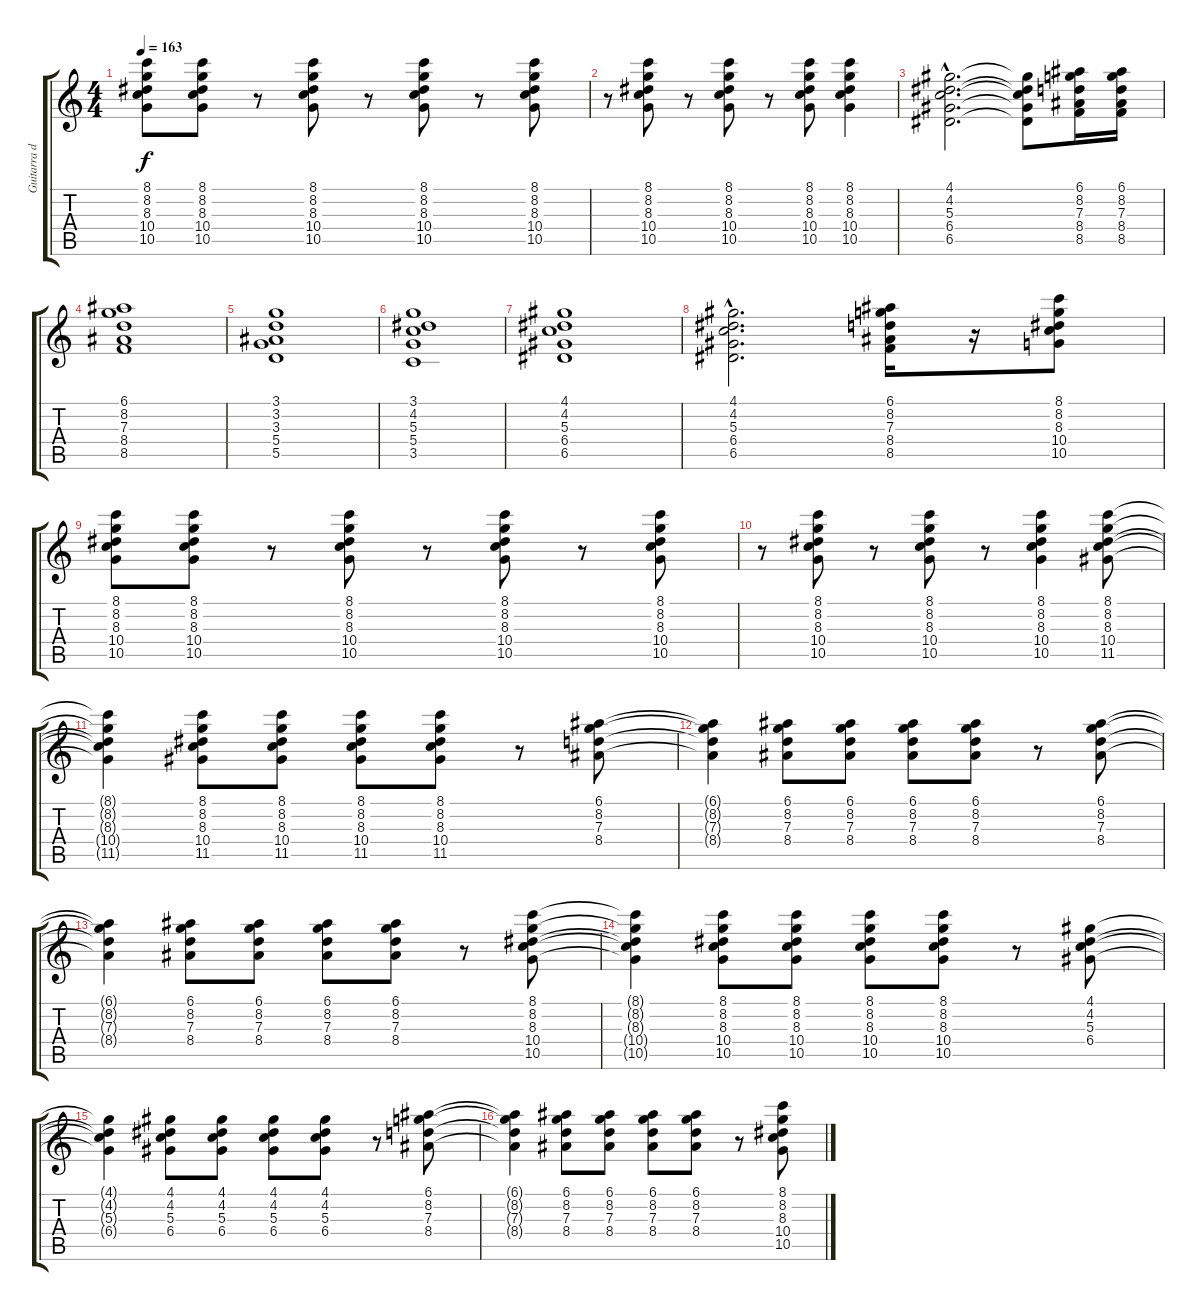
\track ("Guitarra de Apoyo" "Guitarra d") {instrument distortionguitar}
\staff {score tabs}
\tuning (E4 B3 G3 D3 A2 E2) {hide}
\ts (4 4)
\tempo 163
\clef g2
\ks c
(8.1{t} 8.2{t} 8.3{t} 10.4{t} 10.5{t}).8{dy f} (8.1 8.2 8.3 10.4 10.5).8 r.8 (8.1 8.2 8.3 10.4 10.5).8 r.8 (8.1 8.2 8.3 10.4 10.5).8 r.8 (8.1 8.2 8.3 10.4 10.5).8 |
r.8 (8.1 8.2 8.3 10.4 10.5).8 r.8 (8.1 8.2 8.3 10.4 10.5).8 r.8 (8.1 8.2 8.3 10.4 10.5).8 (8.1 8.2 8.3 10.4 10.5).4 |
(4.1{hac} 4.2{hac} 5.3{hac} 6.4{hac} 6.5{hac}).2{d} (4.1{t} 4.2{t} 5.3{t} 6.4{t} 6.5{t}).8 (6.1 8.2 7.3 8.4 8.5).16 (6.1 8.2 7.3 8.4 8.5).16 |
(6.1 8.2 7.3 8.4 8.5).1 |
(3.1 3.2 3.3 5.4 5.5).1 |
(3.1 4.2 5.3 5.4 3.5).1 |
(4.1 4.2 5.3 6.4 6.5).1 |
(4.1{hac} 4.2{hac} 5.3{hac} 6.4{hac} 6.5{hac}).2{d} (6.1 8.2 7.3 8.4 8.5).16 r.16 (8.1 8.2 8.3 10.4 10.5).8 |
(8.1 8.2 8.3 10.4 10.5).8 (8.1 8.2 8.3 10.4 10.5).8 r.8 (8.1 8.2 8.3 10.4 10.5).8 r.8 (8.1 8.2 8.3 10.4 10.5).8 r.8 (8.1 8.2 8.3 10.4 10.5).8 |
r.8 (8.1 8.2 8.3 10.4 10.5).8 r.8 (8.1 8.2 8.3 10.4 10.5).8 r.8 (8.1 8.2 8.3 10.4 10.5).4 (8.1 8.2 8.3 10.4 11.5).8 |
(8.1{t} 8.2{t} 8.3{t} 10.4{t} 11.5{t}).4 (8.1 8.2 8.3 10.4 11.5).8 (8.1 8.2 8.3 10.4 11.5).8 (8.1 8.2 8.3 10.4 11.5).8 (8.1 8.2 8.3 10.4 11.5).8 r.8 (6.1 8.2 7.3 8.4).8 |
(6.1{t} 8.2{t} 7.3{t} 8.4{t}).4 (6.1 8.2 7.3 8.4).8 (6.1 8.2 7.3 8.4).8 (6.1 8.2 7.3 8.4).8 (6.1 8.2 7.3 8.4).8 r.8 (6.1 8.2 7.3 8.4).8 |
(6.1{t} 8.2{t} 7.3{t} 8.4{t}).4 (6.1 8.2 7.3 8.4).8 (6.1 8.2 7.3 8.4).8 (6.1 8.2 7.3 8.4).8 (6.1 8.2 7.3 8.4).8 r.8 (8.1 8.2 8.3 10.4 10.5).8 |
(8.1{t} 8.2{t} 8.3{t} 10.4{t} 10.5{t}).4 (8.1 8.2 8.3 10.4 10.5).8 (8.1 8.2 8.3 10.4 10.5).8 (8.1 8.2 8.3 10.4 10.5).8 (8.1 8.2 8.3 10.4 10.5).8 r.8 (4.1 4.2 5.3 6.4).8 |
(4.1{t} 4.2{t} 5.3{t} 6.4{t}).4 (4.1 4.2 5.3 6.4).8 (4.1 4.2 5.3 6.4).8 (4.1 4.2 5.3 6.4).8 (4.1 4.2 5.3 6.4).8 r.8 (6.1 8.2 7.3 8.4).8 |
(6.1{t} 8.2{t} 7.3{t} 8.4{t}).4 (6.1 8.2 7.3 8.4).8 (6.1 8.2 7.3 8.4).8 (6.1 8.2 7.3 8.4).8 (6.1 8.2 7.3 8.4).8 r.8 (8.1 8.2 8.3 10.4 10.5).8
